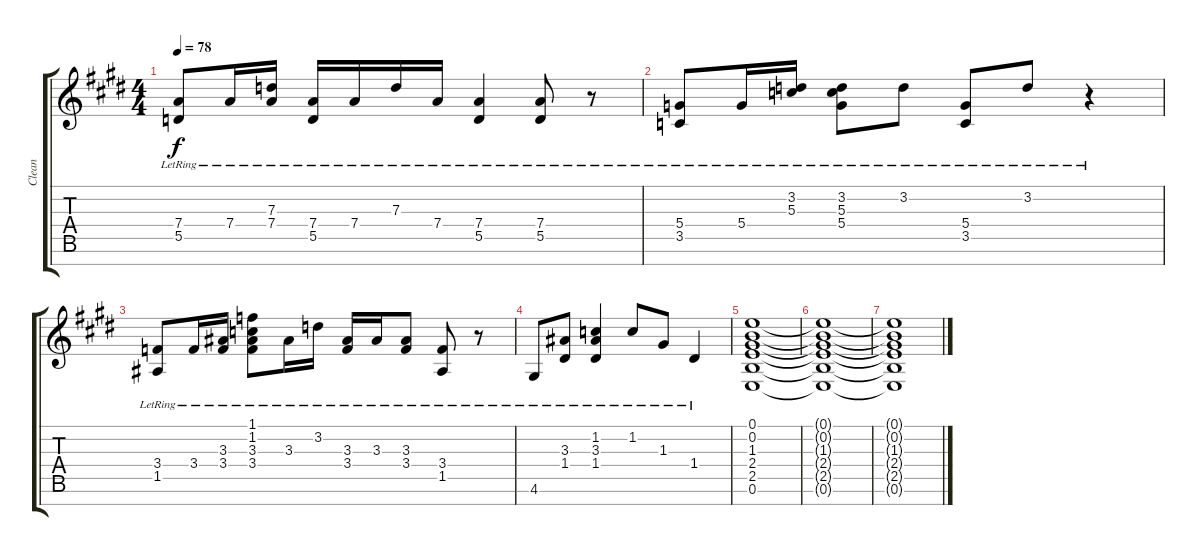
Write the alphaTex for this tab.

\track ("Clean" "Clean") {instrument electricguitarclean}
\staff {score tabs}
\tuning (E4 B3 G3 D3 A2 E2 B1) {hide}
\ts (4 4)
\section ("" " ")
\tempo 78
\clef g2
\ks c#minor
(7.4{lr} 5.5{lr}).8{dy f} 7.4{lr}.16 (7.3{lr} 7.4{lr}).16 (7.4{lr} 5.5{lr}).16 7.4{lr}.16 7.3{lr}.16 7.4{lr}.16 (7.4{lr} 5.5{lr}).4 (7.4{lr} 5.5{lr}).8 r.8 |
\ks e
(5.4{lr} 3.5{lr}).8 5.4{lr}.16 (3.2{lr} 5.3{lr}).16 (3.2{lr} 5.3{lr} 5.4{lr}).8 3.2{lr}.8 (5.4{lr} 3.5{lr}).8 3.2{lr}.8 r.4 |
\ks c#minor
(3.4{lr} 1.5{lr}).8 3.4{lr}.16 (3.3{lr} 3.4{lr}).16 (1.1{lr} 1.2{lr} 3.3{lr} 3.4{lr}).8 3.3{lr}.16 3.2{lr}.16 (3.3{lr} 3.4{lr}).16 3.3{lr}.16 (3.3{lr} 3.4{lr}).8 (3.4{lr} 1.5{lr}).8 r.8 |
4.6{lr}.8 (3.3{lr} 1.4{lr}).8 (1.2{lr} 3.3{lr} 1.4{lr}).4 1.2{lr}.8 1.3{lr}.8 1.4{lr}.4 |
\ks e
(0.1 0.2 1.3 2.4 2.5 0.6).1 |
\ks c#minor
(0.1{t} 0.2{t} 1.3{t} 2.4{t} 2.5{t} 0.6{t}).1 |
(0.1{t} 0.2{t} 1.3{t} 2.4{t} 2.5{t} 0.6{t}).1
